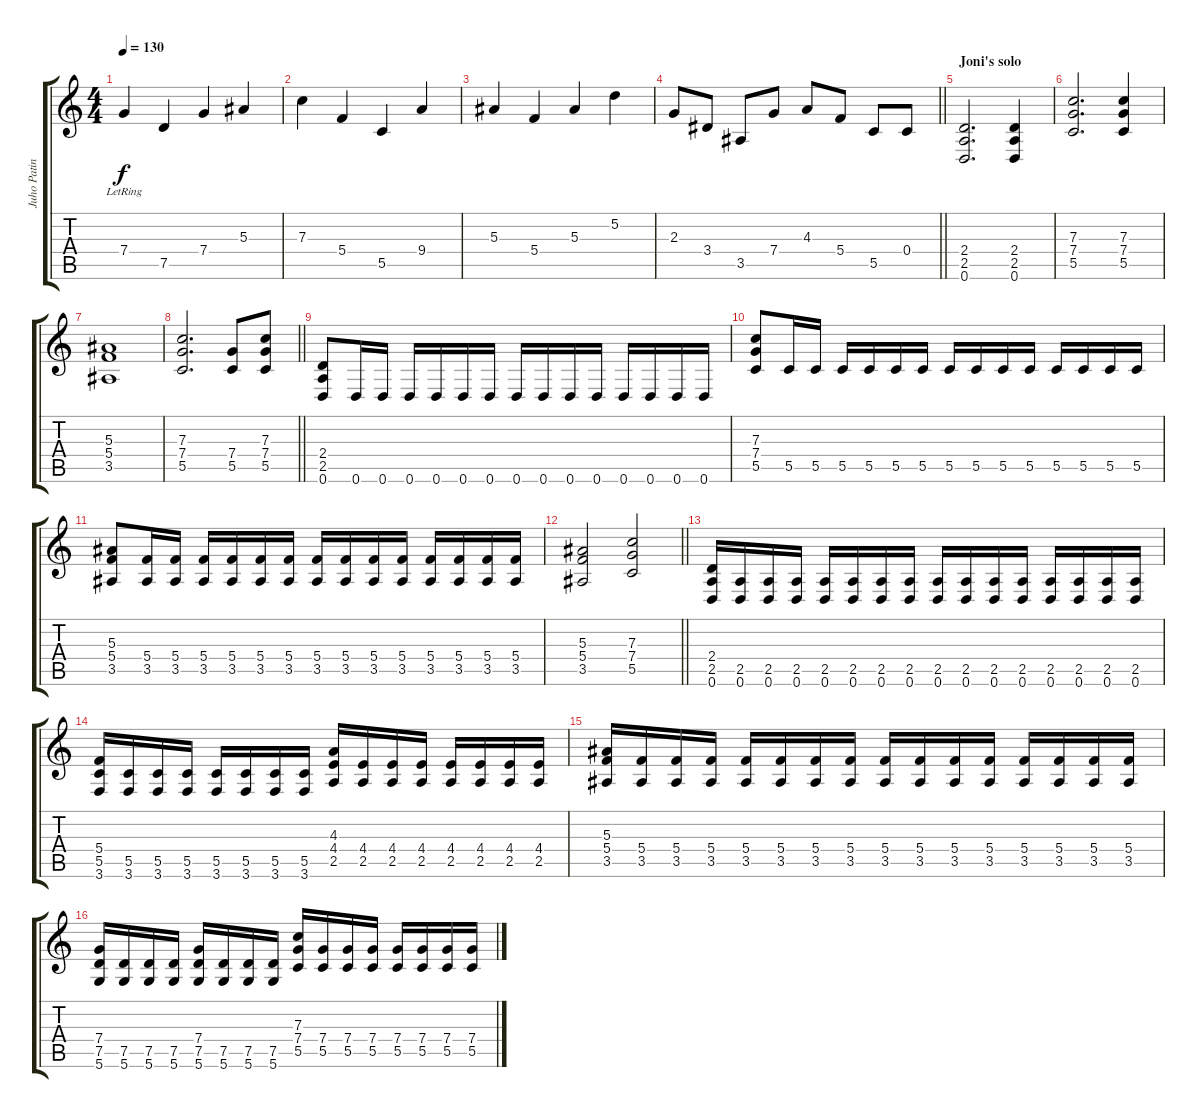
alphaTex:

\track ("Juho Patinen - Guitar" "Juho Patin") {instrument distortionguitar}
\staff {score tabs}
\tuning (D4 A3 F3 C3 G2 D2) {hide}
\ts (4 4)
\tempo 130
\clef g2
\ks c
7.4{lr}.4{dy f} 7.5.4 7.4.4 5.3.4 |
7.3.4 5.4.4 5.5.4 9.4.4 |
5.3.4 5.4.4 5.3.4 5.2.4 |
\barLineRight lightlight
2.3.8 3.4.8 3.5.8 7.4.8 4.3.8 5.4.8 5.5.8 0.4.8 |
\section ("" "Joni's solo")
(2.4 2.5 0.6).2{d} (2.4 2.5 0.6).4 |
(7.3 7.4 5.5).2{d} (7.3 7.4 5.5).4 |
(5.3 5.4 3.5).1 |
\barLineRight lightlight
(7.3 7.4 5.5).2{d} (7.4 5.5).8 (7.3 7.4 5.5).8 |
(2.4 2.5 0.6).8 0.6.16 0.6.16 0.6.16 0.6.16 0.6.16 0.6.16 0.6.16 0.6.16 0.6.16 0.6.16 0.6.16 0.6.16 0.6.16 0.6.16 |
(7.3 7.4 5.5).8 5.5.16 5.5.16 5.5.16 5.5.16 5.5.16 5.5.16 5.5.16 5.5.16 5.5.16 5.5.16 5.5.16 5.5.16 5.5.16 5.5.16 |
(5.3 5.4 3.5).8 (5.4 3.5).16 (5.4 3.5).16 (5.4 3.5).16 (5.4 3.5).16 (5.4 3.5).16 (5.4 3.5).16 (5.4 3.5).16 (5.4 3.5).16 (5.4 3.5).16 (5.4 3.5).16 (5.4 3.5).16 (5.4 3.5).16 (5.4 3.5).16 (5.4 3.5).16 |
\barLineRight lightlight
(5.3 5.4 3.5).2 (7.3 7.4 5.5).2 |
(2.4 2.5 0.6).16 (2.5 0.6).16 (2.5 0.6).16 (2.5 0.6).16 (2.5 0.6).16 (2.5 0.6).16 (2.5 0.6).16 (2.5 0.6).16 (2.5 0.6).16 (2.5 0.6).16 (2.5 0.6).16 (2.5 0.6).16 (2.5 0.6).16 (2.5 0.6).16 (2.5 0.6).16 (2.5 0.6).16 |
(5.4 5.5 3.6).16 (5.5 3.6).16 (5.5 3.6).16 (5.5 3.6).16 (5.5 3.6).16 (5.5 3.6).16 (5.5 3.6).16 (5.5 3.6).16 (4.3 4.4 2.5).16 (4.4 2.5).16 (4.4 2.5).16 (4.4 2.5).16 (4.4 2.5).16 (4.4 2.5).16 (4.4 2.5).16 (4.4 2.5).16 |
(5.3 5.4 3.5).16 (5.4 3.5).16 (5.4 3.5).16 (5.4 3.5).16 (5.4 3.5).16 (5.4 3.5).16 (5.4 3.5).16 (5.4 3.5).16 (5.4 3.5).16 (5.4 3.5).16 (5.4 3.5).16 (5.4 3.5).16 (5.4 3.5).16 (5.4 3.5).16 (5.4 3.5).16 (5.4 3.5).16 |
(7.4 7.5 5.6).16 (7.5 5.6).16 (7.5 5.6).16 (7.5 5.6).16 (7.4 7.5 5.6).16 (7.5 5.6).16 (7.5 5.6).16 (7.5 5.6).16 (7.3 7.4 5.5).16 (7.4 5.5).16 (7.4 5.5).16 (7.4 5.5).16 (7.4 5.5).16 (7.4 5.5).16 (7.4 5.5).16 (7.4 5.5).16
